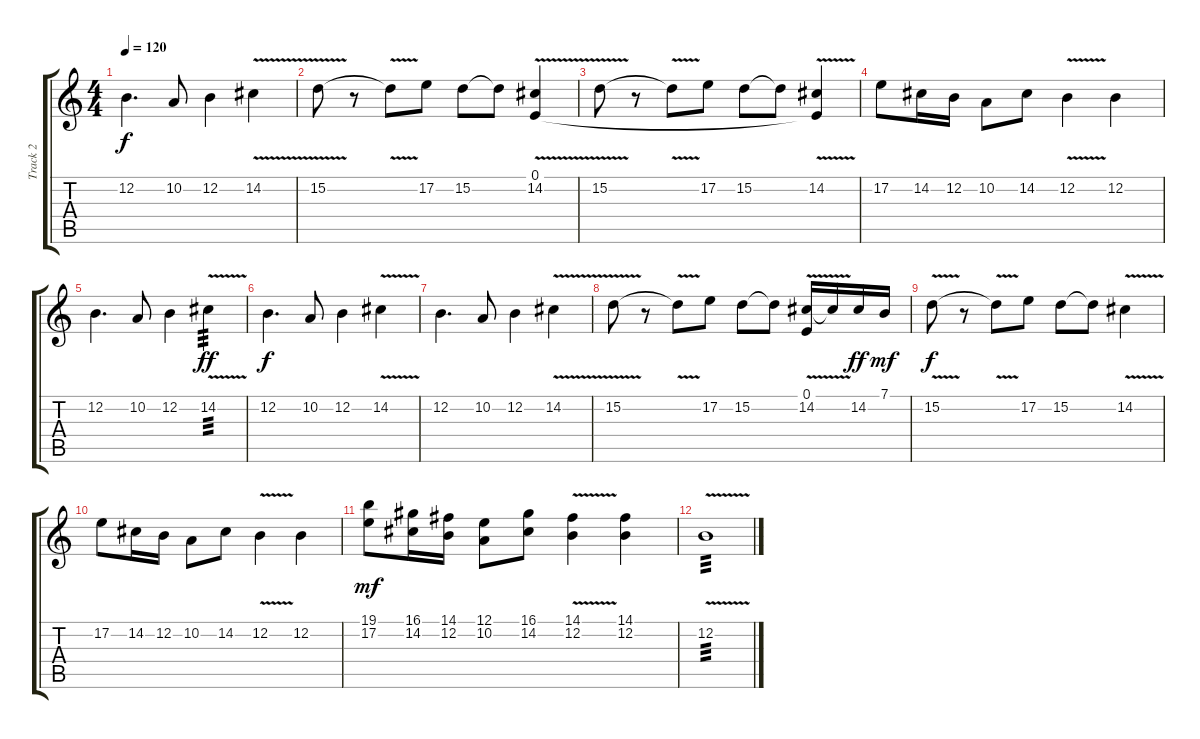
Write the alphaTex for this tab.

\track ("Track 2" "Track 2") {instrument flute}
\staff {score tabs}
\tuning (E4 B3 G3 D3 A2 E2) {hide}
\ts (4 4)
\tempo 120
\clef g2
\ks c
12.2.4{d dy f} 10.2.8 12.2.4 14.2{v}.4 |
15.2{v}.8 r.8 15.2{t}.8 17.2.8 15.2.8 15.2{t}.8 (0.1 14.2{v}).4 |
15.2{v}.8 r.8 15.2{t}.8 17.2.8 15.2.8 15.2{t}.8 (0.1{t} 14.2{v}).4 |
17.2.8 14.2.16 12.2.16 10.2.8 14.2.8 12.2{v}.4 12.2.4 |
12.2.4{d} 10.2.8 12.2.4 14.2{v}.4{tp 3 dy ff} |
12.2.4{d dy f} 10.2.8 12.2.4 14.2{v}.4 |
12.2.4{d} 10.2.8 12.2.4 14.2{v}.4 |
15.2{v}.8 r.8 15.2{t}.8 17.2.8 15.2.8 15.2{t}.8 (0.1 14.2{v}).16 14.2{t}.16 14.2.16{dy ff} 7.1.16{dy mf} |
15.2{v}.8{dy f} r.8 15.2{t}.8 17.2.8 15.2.8 15.2{t}.8 14.2{v}.4 |
17.2.8 14.2.16 12.2.16 10.2.8 14.2.8 12.2{v}.4 12.2.4 |
(19.1 17.2).8{dy mf} (16.1 14.2).16 (14.1 12.2).16 (12.1 10.2).8 (16.1 14.2).8 (14.1 12.2{v}).4 (14.1 12.2).4 |
12.2{v}.1{tp 3}
